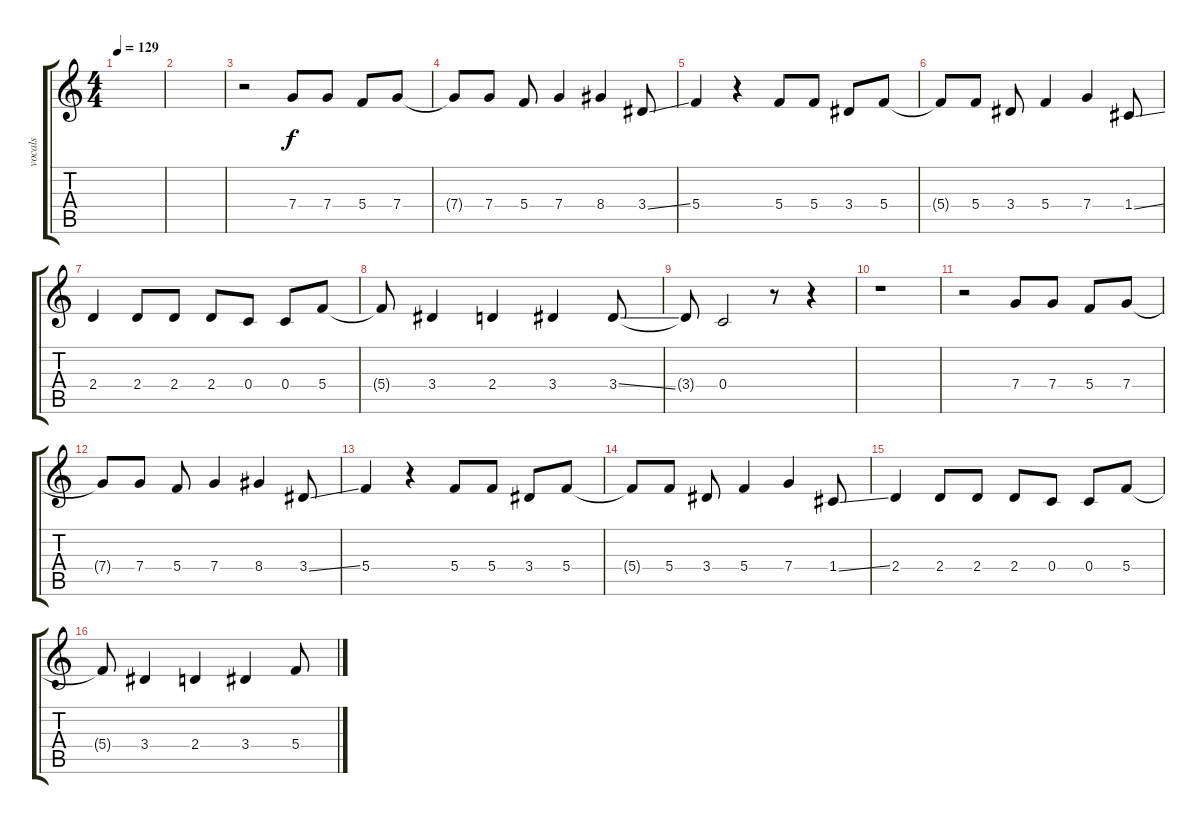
\track ("vocals" "vocals") {instrument distortionguitar}
\staff {score tabs}
\tuning (D4 A3 F3 C3 G2 D2) {hide}
\ts (4 4)
\tempo 129
\clef g2
\ks c
|
|
r.2 7.4.8 7.4.8 5.4.8 7.4.8 |
7.4{t}.8 7.4.8 5.4.8 7.4.4 8.4.4 3.4{ss}.8 |
5.4.4 r.4 5.4.8 5.4.8 3.4.8 5.4.8 |
5.4{t}.8 5.4.8 3.4.8 5.4.4 7.4.4 1.4{ss}.8 |
2.4.4 2.4.8 2.4.8 2.4.8 0.4.8 0.4.8 5.4.8 |
5.4{t}.8 3.4.4 2.4.4 3.4.4 3.4{ss}.8 |
3.4{t}.8 0.4.2 r.8 r.4 |
r.1 |
r.2 7.4.8 7.4.8 5.4.8 7.4.8 |
7.4{t}.8 7.4.8 5.4.8 7.4.4 8.4.4 3.4{ss}.8 |
5.4.4 r.4 5.4.8 5.4.8 3.4.8 5.4.8 |
5.4{t}.8 5.4.8 3.4.8 5.4.4 7.4.4 1.4{ss}.8 |
2.4.4 2.4.8 2.4.8 2.4.8 0.4.8 0.4.8 5.4.8 |
5.4{t}.8 3.4.4 2.4.4 3.4.4 5.4.8
